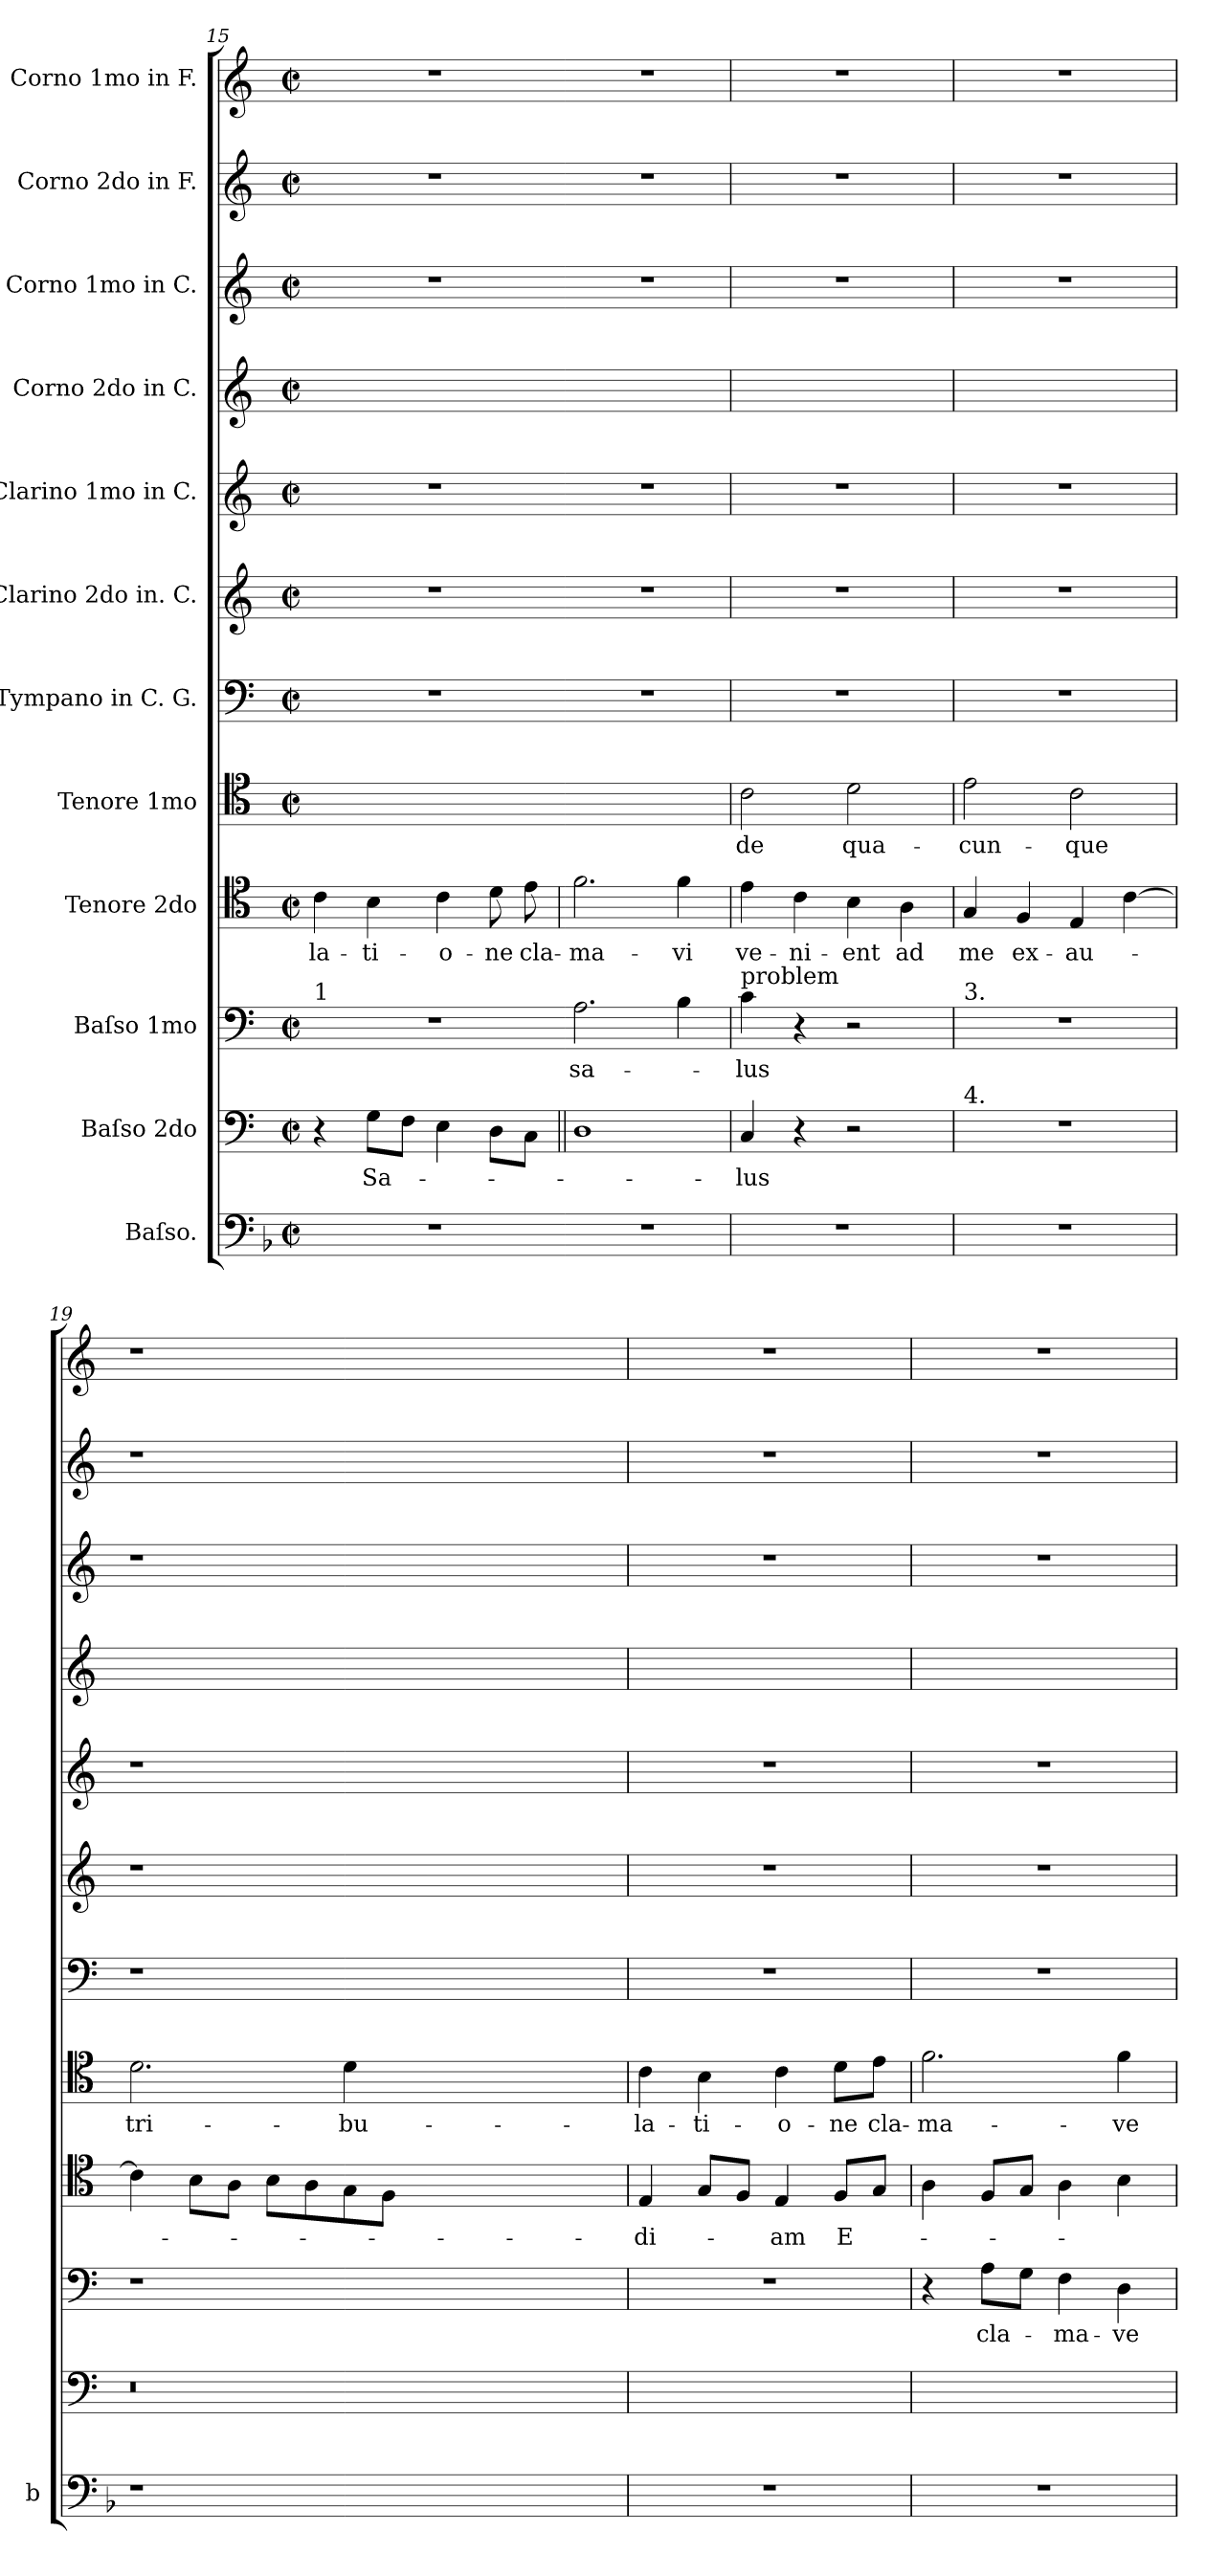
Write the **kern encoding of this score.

**kern	**kern	**text	**kern	**text	**kern	**text	**kern	**text	**kern	**kern	**kern	**kern	**kern	**kern	**kern
*part12	*part11	*part11	*part10	*part10	*part9	*part9	*part8	*part8	*part7	*part6	*part5	*part4	*part3	*part2	*part1
*staff12	*staff11	*staff11	*staff10	*staff10	*staff9	*staff9	*staff8	*staff8	*staff7	*staff6	*staff5	*staff4	*staff3	*staff2	*staff1
*I"Baſso.	*I"Baſso 2do	*	*I"Baſso 1mo	*	*I"Tenore 2do	*	*I"Tenore 1mo	*	*I"Tympano in C. G.	*I"Clarino 2do in. C.	*I"Clarino 1mo in C.	*I"Corno 2do in C.	*I"Corno 1mo in C.	*I"Corno 2do in F.	*I"Corno 1mo in F.
*I'b	*	*	*	*	*	*	*	*	*	*	*	*	*	*	*
*clefF4	*clefF4	*	*clefF4	*	*clefC4	*	*clefC4	*	*clefF4	*clefG2	*clefG2	*clefG2	*clefG2	*clefG2	*clefG2
*	*	*	*	*	*	*	*	*	*	*	*	*	*	*ITrd4c7	*ITrd4c7
*k[b-]	*k[]	*	*k[]	*	*k[]	*	*k[]	*	*k[]	*k[]	*k[]	*k[]	*k[]	*k[b-]	*k[b-]
*M2/2	*M2/2	*	*M2/2	*	*M2/2	*	*M2/2	*	*M2/2	*M2/2	*M2/2	*M2/2	*M2/2	*M2/2	*M2/2
*met(c|)	*met(c|)	*	*met(c|)	*	*met(c|)	*	*met(c|)	*	*met(c|)	*met(c|)	*met(c|)	*met(c|)	*met(c|)	*met(c|)	*met(c|)
=15	=15	=15	=15	=15	=15	=15	=15	=15	=15	=15	=15	=15	=15	=15	=15
!	!	!	!LO:TX:a:t=1	!	!	!	!	!	!	!	!	!	!	!	!
1r	4r	.	1r	.	4c\	-la-	1ryy	.	1r	1r	1r	1ryy	1r	1r	1r
.	8G\L	Sa-	.	.	4B\	-ti-	.	.	.	.	.	.	.	.	.
.	8F\J	.	.	.	.	.	.	.	.	.	.	.	.	.	.
.	4E\	.	.	.	4c\	-o-	.	.	.	.	.	.	.	.	.
.	8D\L	.	.	.	8d\	-ne	.	.	.	.	.	.	.	.	.
.	8C\J	.	.	.	8e\	cla-	.	.	.	.	.	.	.	.	.
=16	=16||	=16	=16	=16	=16	=16	=16	=16	=16	=16	=16	=16	=16	=16	=16
1r	1D	.	2.A\	sa-	2.f\	-ma-	1ryy	.	1r	1r	1r	1ryy	1r	1r	1r
.	.	.	4B\	.	4f\	-vi	.	.	.	.	.	.	.	.	.
=17	=17	=17	=17	=17	=17	=17	=17	=17	=17	=17	=17	=17	=17	=17	=17
!	!	!	!LO:TX:a:t=problem	!	!	!	!	!	!	!	!	!	!	!	!
1r	4C/	-lus	4c\	-lus	4e\	ve-	2c\	de	1r	1r	1r	1ryy	1r	1r	1r
.	4r	.	4r	.	4c\	-ni-	.	.	.	.	.	.	.	.	.
.	2r	.	2r	.	4B\	-ent	2d\	qua-	.	.	.	.	.	.	.
.	.	.	.	.	4A\	ad	.	.	.	.	.	.	.	.	.
=18	=18	=18	=18	=18	=18	=18	=18	=18	=18	=18	=18	=18	=18	=18	=18
!	!	!	!LO:TX:a:t=3.	!	!	!	!	!	!	!	!	!	!	!	!
!	!LO:TX:a:t=4.	!	!	!	!	!	!	!	!	!	!	!	!	!	!
1r	1r	.	1r	.	4G/	me	2e\	-cun-	1r	1r	1r	1ryy	1r	1r	1r
.	.	.	.	.	4F/	ex-	.	.	.	.	.	.	.	.	.
.	.	.	.	.	4E/	-au-	2c\	-que	.	.	.	.	.	.	.
.	.	.	.	.	[4c\	.	.	.	.	.	.	.	.	.	.
=19	=19	=19	=19	=19	=19	=19	=19	=19	=19	=19	=19	=19	=19	=19	=19
1r	0.r	.	1r	.	4c\]	.	2.d\	tri-	1r	1r	1r	1ryy	1r	1r	1r
.	.	.	.	.	8B\L	.	.	.	.	.	.	.	.	.	.
.	.	.	.	.	8A\J	.	.	.	.	.	.	.	.	.	.
.	.	.	.	.	8B\L	.	.	.	.	.	.	.	.	.	.
.	.	.	.	.	8A\	.	.	.	.	.	.	.	.	.	.
.	.	.	.	.	8G\	.	4d\	-bu-	.	.	.	.	.	.	.
.	.	.	.	.	8F\J	.	.	.	.	.	.	.	.	.	.
0ryy	.	.	0ryy	.	0ryy	.	0ryy	.	0ryy	0ryy	0ryy	0ryy	0ryy	0ryy	0ryy
=20	=20	=20	=20	=20	=20	=20	=20	=20	=20	=20	=20	=20	=20	=20	=20
1r	1ryy	.	1r	.	4E/	-di-	4c\	-la-	1r	1r	1r	1ryy	1r	1r	1r
.	.	.	.	.	8G/L	.	4B\	-ti-	.	.	.	.	.	.	.
.	.	.	.	.	8F/J	.	.	.	.	.	.	.	.	.	.
.	.	.	.	.	4E/	-am	4c\	-o-	.	.	.	.	.	.	.
.	.	.	.	.	8F/L	E-	8d\L	-ne	.	.	.	.	.	.	.
.	.	.	.	.	8G/J	.	8e\J	cla-	.	.	.	.	.	.	.
=21	=21	=21	=21	=21	=21	=21	=21	=21	=21	=21	=21	=21	=21	=21	=21
1r	1ryy	.	4r	.	4A\	.	2.f\	-ma-	1r	1r	1r	1ryy	1r	1r	1r
.	.	.	8A\L	cla-	8F/L	.	.	.	.	.	.	.	.	.	.
.	.	.	8G\J	.	8G/J	.	.	.	.	.	.	.	.	.	.
.	.	.	4F\	-ma-	4A\	.	.	.	.	.	.	.	.	.	.
.	.	.	4D\	-ve-	4B\	.	4f\	-ve-	.	.	.	.	.	.	.
=	=	=	=	=	=	=	=	=	=	=	=	=	=	=	=
*-	*-	*-	*-	*-	*-	*-	*-	*-	*-	*-	*-	*-	*-	*-	*-
